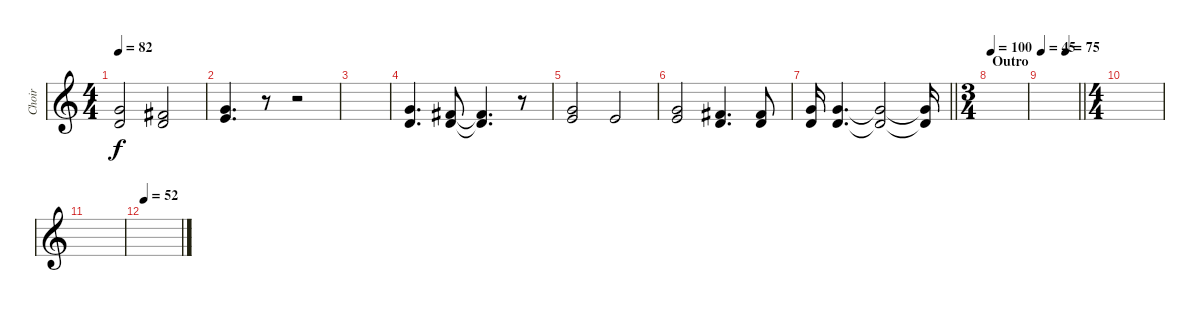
\track ("Choir" "Choir") {instrument choiraahs}
\staff {score}
\tuning (E4 B3 G3 D3 A2 E2) {hide}
\ts (4 4)
\tempo 82
\clef g2
\ks c
(8.2 7.3).2{dy f} (7.2 7.3).2 |
(3.1 5.2).4{d} r.8 r.2 |
|
(8.2 7.3).4{d} (7.2 7.3).8 (7.2{t} 7.3{t}).4{d} r.8 |
(3.1 5.2).2 0.1.2 |
(3.1 5.2).2 (2.1 3.2).4{d} (2.1 3.2).8 |
\barLineRight lightlight
(8.2 7.3).16 (8.2 7.3).4{d} (8.2{t} 7.3{t}).2 (8.2{t} 7.3{t}).16 |
\ts (3 4)
\section ("" "Outro")
\tempo 100
|
\tempo 45
\tempo (75 0.6666666666666666)
\barLineRight lightlight
|
\ts (4 4)
|
|
\tempo 52
